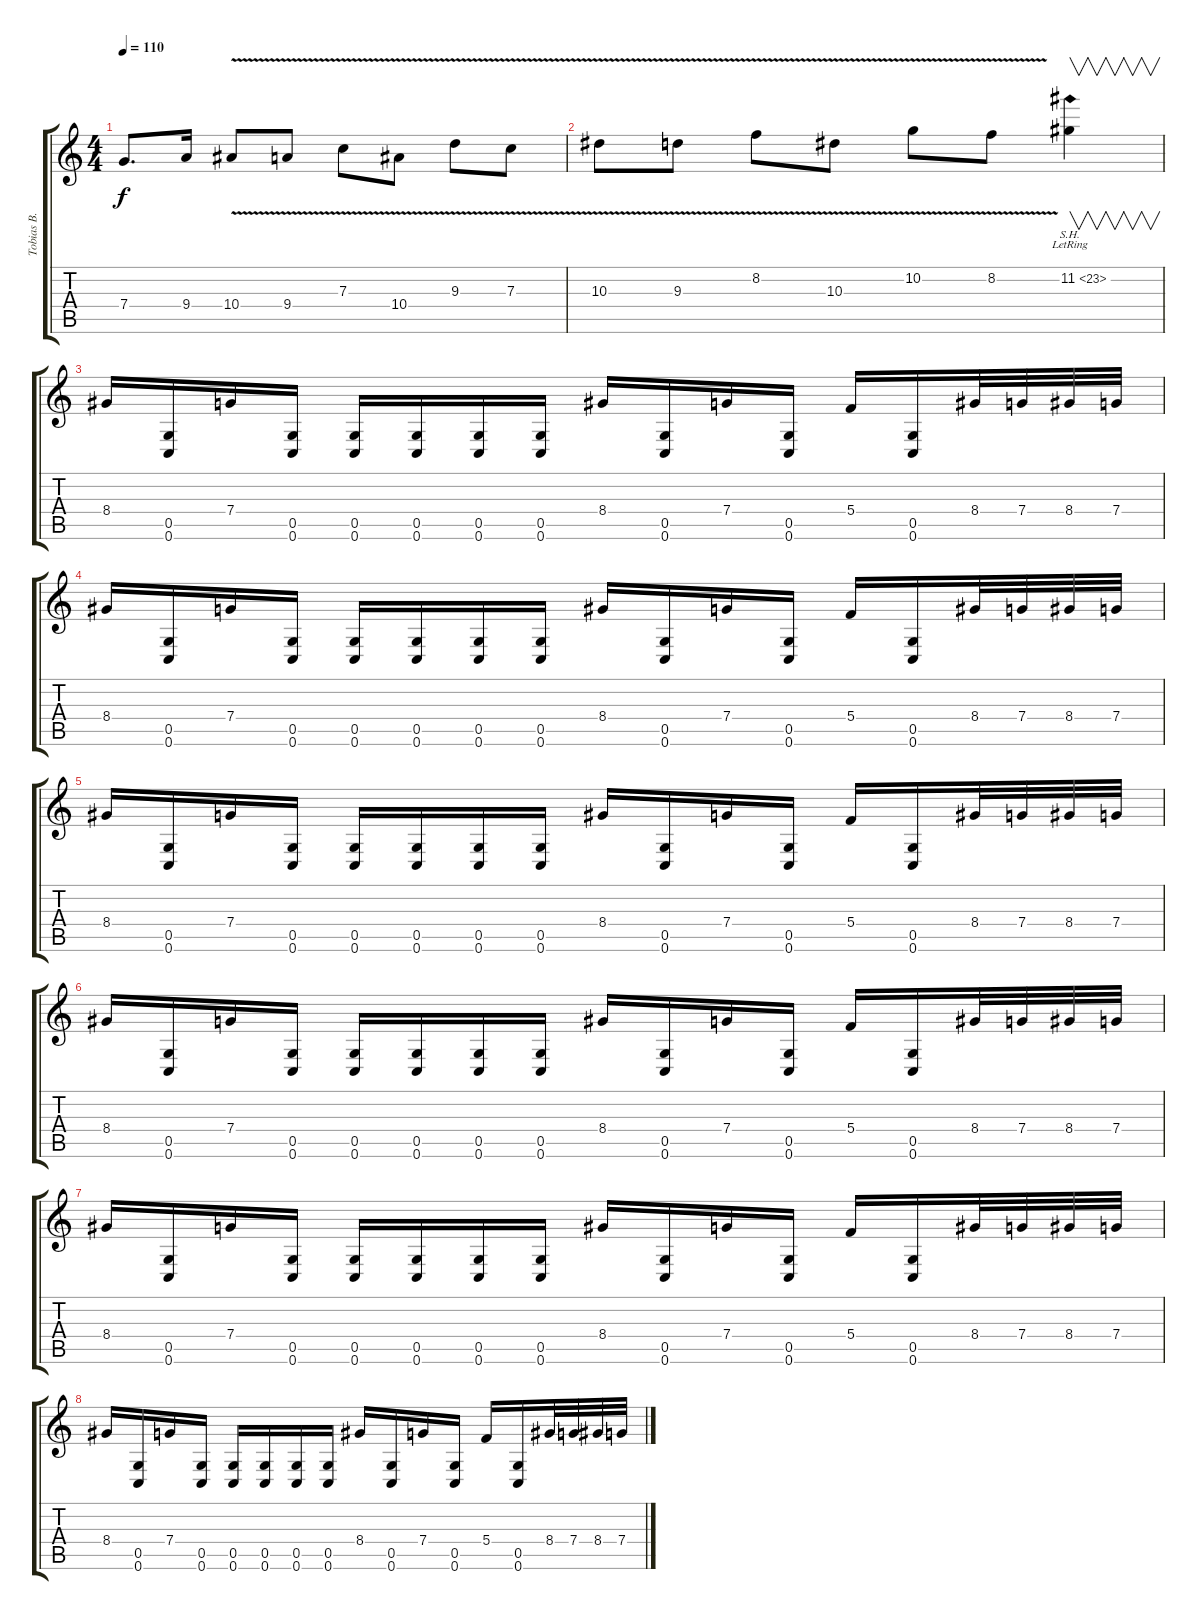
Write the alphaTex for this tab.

\track ("Tobias B." "Tobias B.") {instrument distortionguitar}
\staff {score tabs}
\tuning (D4 A3 F3 C3 G2 C2) {hide}
\ts (4 4)
\tempo 110
\clef g2
\ks c
7.4.8{d dy f} 9.4.16 10.4{v}.8 9.4{v}.8 7.3{v}.8 10.4{v}.8 9.3{v}.8 7.3{v}.8 |
10.3{v}.8 9.3{v}.8 8.2{v}.8 10.3{v}.8 10.2{v}.8 8.2{v}.8 11.2{sh 12 lr}.4{v} |
8.4.16 (0.5 0.6).16 7.4.16 (0.5 0.6).16 (0.5 0.6).16 (0.5 0.6).16 (0.5 0.6).16 (0.5 0.6).16 8.4.16 (0.5 0.6).16 7.4.16 (0.5 0.6).16 5.4.16 (0.5 0.6).16 8.4.32 7.4.32 8.4.32 7.4.32 |
8.4.16 (0.5 0.6).16 7.4.16 (0.5 0.6).16 (0.5 0.6).16 (0.5 0.6).16 (0.5 0.6).16 (0.5 0.6).16 8.4.16 (0.5 0.6).16 7.4.16 (0.5 0.6).16 5.4.16 (0.5 0.6).16 8.4.32 7.4.32 8.4.32 7.4.32 |
8.4.16 (0.5 0.6).16 7.4.16 (0.5 0.6).16 (0.5 0.6).16 (0.5 0.6).16 (0.5 0.6).16 (0.5 0.6).16 8.4.16 (0.5 0.6).16 7.4.16 (0.5 0.6).16 5.4.16 (0.5 0.6).16 8.4.32 7.4.32 8.4.32 7.4.32 |
8.4.16 (0.5 0.6).16 7.4.16 (0.5 0.6).16 (0.5 0.6).16 (0.5 0.6).16 (0.5 0.6).16 (0.5 0.6).16 8.4.16 (0.5 0.6).16 7.4.16 (0.5 0.6).16 5.4.16 (0.5 0.6).16 8.4.32 7.4.32 8.4.32 7.4.32 |
8.4.16 (0.5 0.6).16 7.4.16 (0.5 0.6).16 (0.5 0.6).16 (0.5 0.6).16 (0.5 0.6).16 (0.5 0.6).16 8.4.16 (0.5 0.6).16 7.4.16 (0.5 0.6).16 5.4.16 (0.5 0.6).16 8.4.32 7.4.32 8.4.32 7.4.32 |
8.4.16 (0.5 0.6).16 7.4.16 (0.5 0.6).16 (0.5 0.6).16 (0.5 0.6).16 (0.5 0.6).16 (0.5 0.6).16 8.4.16 (0.5 0.6).16 7.4.16 (0.5 0.6).16 5.4.16 (0.5 0.6).16 8.4.32 7.4.32 8.4.32 7.4.32
